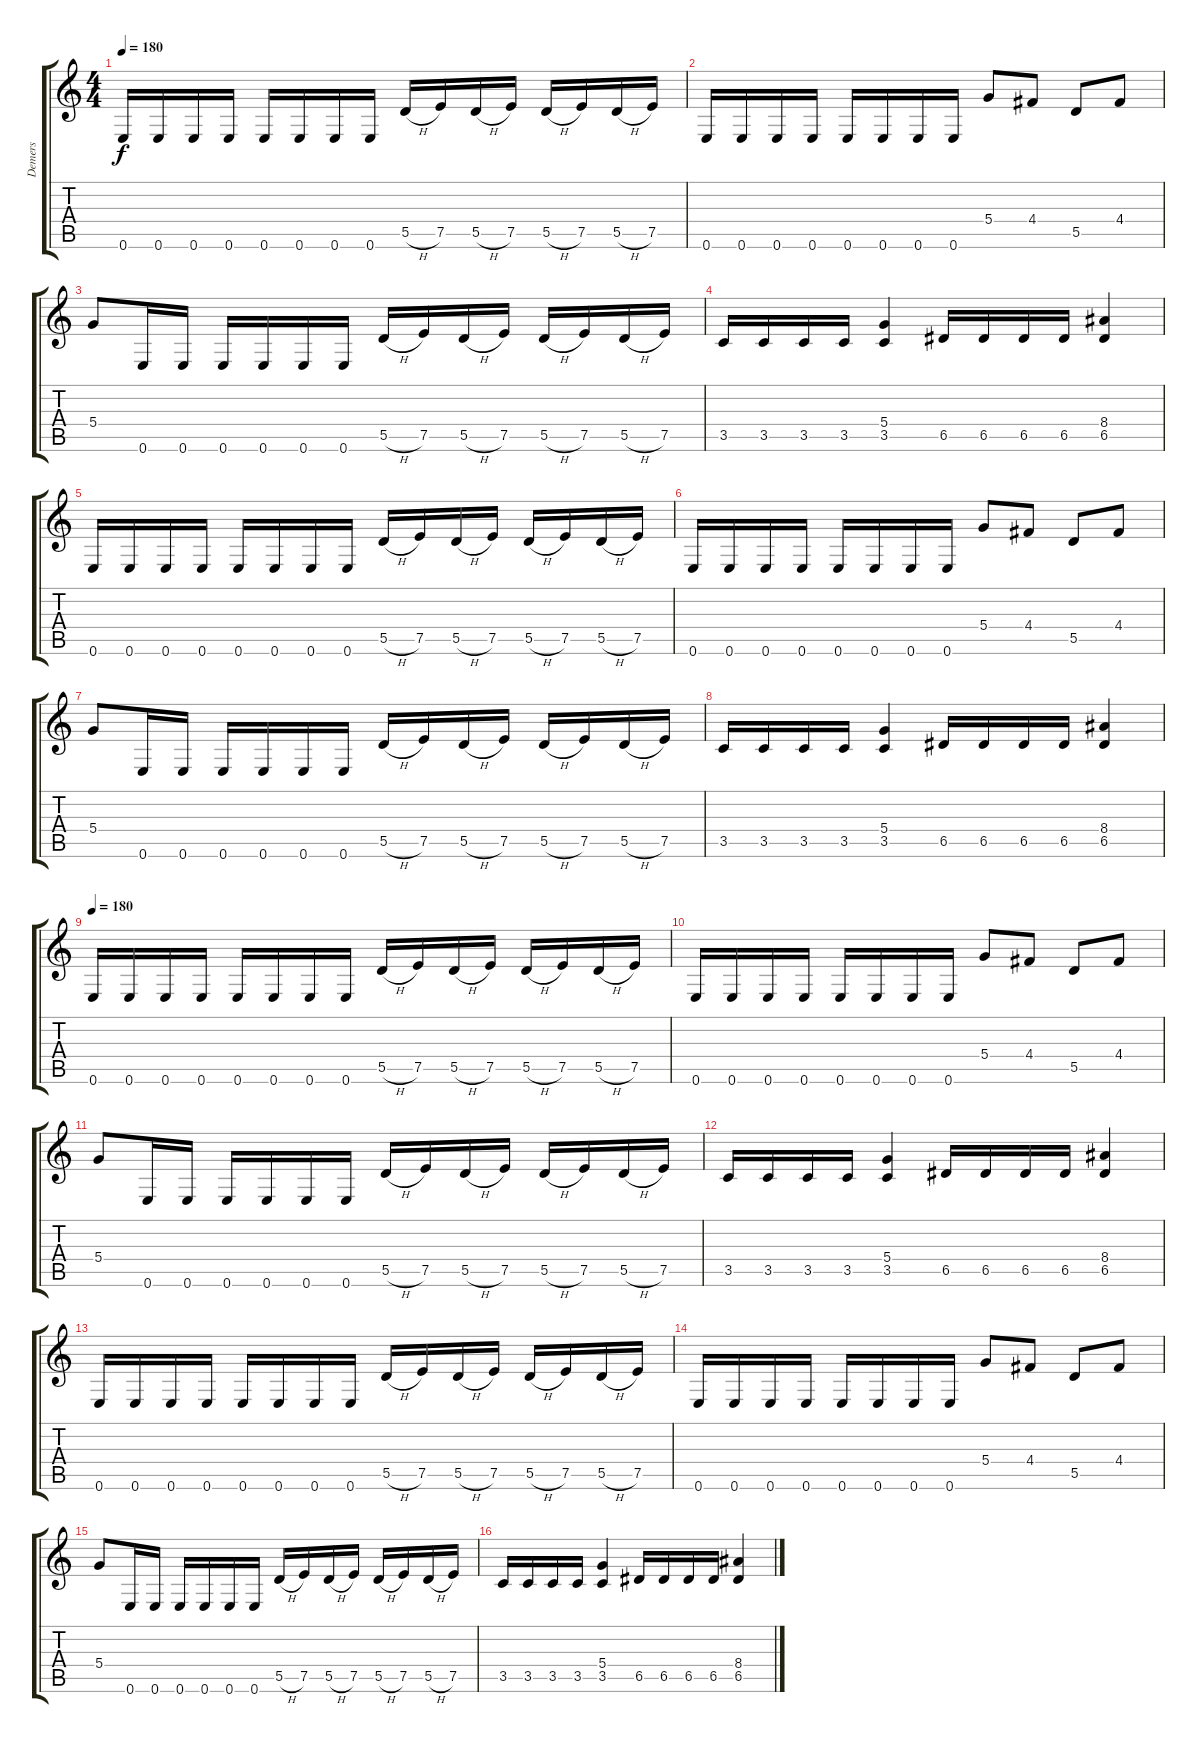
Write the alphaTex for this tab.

\track ("Demers" "Demers") {instrument distortionguitar}
\staff {score tabs}
\tuning (E4 B3 G3 D3 A2 E2) {hide}
\ts (4 4)
\tempo 180
\clef g2
\ks c
0.6.16{dy f volume 16} 0.6.16 0.6.16 0.6.16 0.6.16 0.6.16 0.6.16 0.6.16 5.5{h}.16 7.5.16 5.5{h}.16 7.5.16 5.5{h}.16 7.5.16 5.5{h}.16 7.5.16 |
0.6.16 0.6.16 0.6.16 0.6.16 0.6.16 0.6.16 0.6.16 0.6.16 5.4.8 4.4.8 5.5.8 4.4.8 |
5.4.8 0.6.16 0.6.16 0.6.16 0.6.16 0.6.16 0.6.16 5.5{h}.16 7.5.16 5.5{h}.16 7.5.16 5.5{h}.16 7.5.16 5.5{h}.16 7.5.16 |
3.5.16 3.5.16 3.5.16 3.5.16 (5.4 3.5).4 6.5.16 6.5.16 6.5.16 6.5.16 (8.4 6.5).4 |
0.6.16 0.6.16 0.6.16 0.6.16 0.6.16 0.6.16 0.6.16 0.6.16 5.5{h}.16 7.5.16 5.5{h}.16 7.5.16 5.5{h}.16 7.5.16 5.5{h}.16 7.5.16 |
0.6.16 0.6.16 0.6.16 0.6.16 0.6.16 0.6.16 0.6.16 0.6.16 5.4.8 4.4.8 5.5.8 4.4.8 |
5.4.8 0.6.16 0.6.16 0.6.16 0.6.16 0.6.16 0.6.16 5.5{h}.16 7.5.16 5.5{h}.16 7.5.16 5.5{h}.16 7.5.16 5.5{h}.16 7.5.16 |
3.5.16 3.5.16 3.5.16 3.5.16 (5.4 3.5).4 6.5.16 6.5.16 6.5.16 6.5.16 (8.4 6.5).4 |
\tempo 180
0.6.16{volume 16} 0.6.16 0.6.16 0.6.16 0.6.16 0.6.16 0.6.16 0.6.16 5.5{h}.16 7.5.16 5.5{h}.16 7.5.16 5.5{h}.16 7.5.16 5.5{h}.16 7.5.16 |
0.6.16 0.6.16 0.6.16 0.6.16 0.6.16 0.6.16 0.6.16 0.6.16 5.4.8 4.4.8 5.5.8 4.4.8 |
5.4.8 0.6.16 0.6.16 0.6.16 0.6.16 0.6.16 0.6.16 5.5{h}.16 7.5.16 5.5{h}.16 7.5.16 5.5{h}.16 7.5.16 5.5{h}.16 7.5.16 |
3.5.16 3.5.16 3.5.16 3.5.16 (5.4 3.5).4 6.5.16 6.5.16 6.5.16 6.5.16 (8.4 6.5).4 |
0.6.16 0.6.16 0.6.16 0.6.16 0.6.16 0.6.16 0.6.16 0.6.16 5.5{h}.16 7.5.16 5.5{h}.16 7.5.16 5.5{h}.16 7.5.16 5.5{h}.16 7.5.16 |
0.6.16 0.6.16 0.6.16 0.6.16 0.6.16 0.6.16 0.6.16 0.6.16 5.4.8 4.4.8 5.5.8 4.4.8 |
5.4.8 0.6.16 0.6.16 0.6.16 0.6.16 0.6.16 0.6.16 5.5{h}.16 7.5.16 5.5{h}.16 7.5.16 5.5{h}.16 7.5.16 5.5{h}.16 7.5.16 |
3.5.16 3.5.16 3.5.16 3.5.16 (5.4 3.5).4 6.5.16 6.5.16 6.5.16 6.5.16 (8.4 6.5).4
